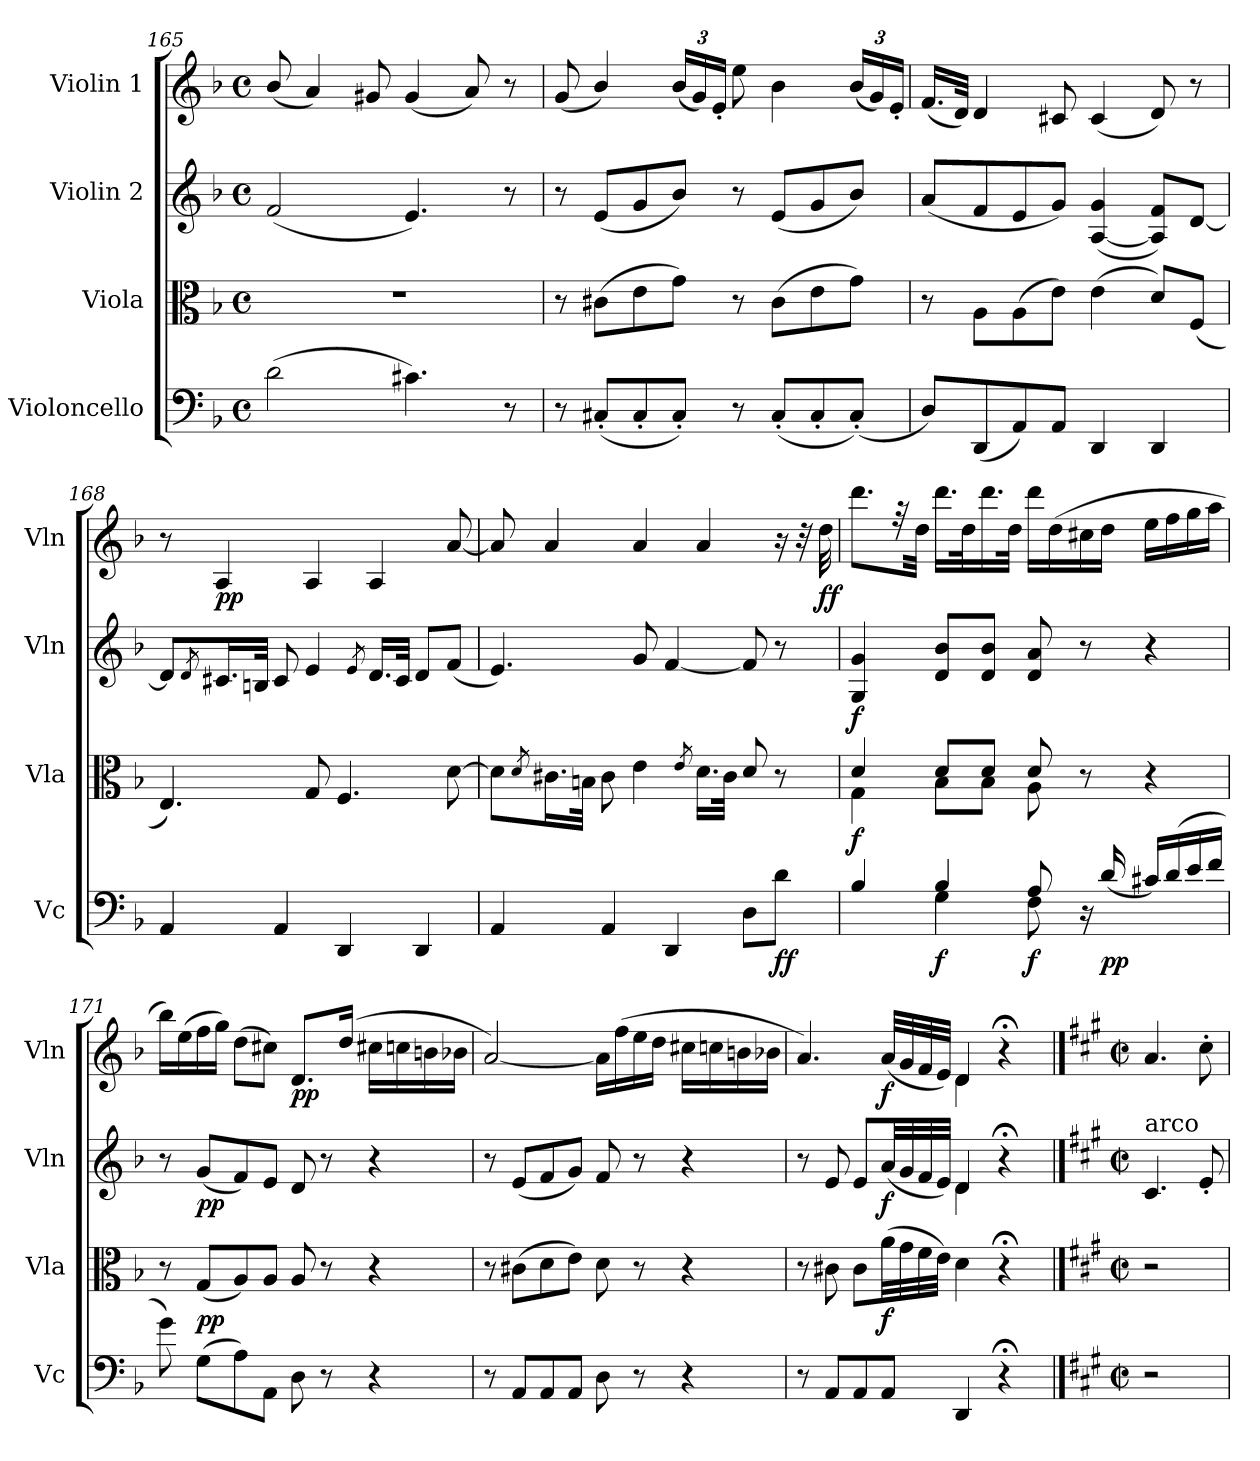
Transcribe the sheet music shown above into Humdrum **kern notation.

**kern	**dynam	**kern	**dynam	**kern	**dynam	**kern	**dynam
*part4	*part4	*part3	*part3	*part2	*part2	*part1	*part1
*staff4	*staff4	*staff3	*staff3	*staff2	*staff2	*staff1	*staff1
*I"Violoncello	*	*I"Viola	*	*I"Violin 2	*	*I"Violin 1	*
*I'Vc	*	*I'Vla	*	*I'Vln	*	*I'Vln	*
*clefF4	*	*clefC3	*	*clefG2	*	*clefG2	*
*k[b-]	*	*k[b-]	*	*k[b-]	*	*k[b-]	*
*M4/4	*	*M4/4	*	*M4/4	*	*M4/4	*
*met(c)	*	*met(c)	*	*met(c)	*	*met(c)	*
=165	=165	=165	=165	=165	=165	=165	=165
!	!LO:DY:b	!	!	!	!LO:DY:b	!	!
(>2d\	other-dynamics	1r	.	(<2f/	other-dynamics	(<8b-/	.
.	.	.	.	.	.	4a/)	.
.	.	.	.	.	.	8g#X/	.
4.c#X\)	.	.	.	4.e/)	.	(<4g#/	.
.	.	.	.	.	.	8a/)	.
8r	.	.	.	8r	.	8r	.
!!LO:LB:g=z
=166	=166	=166	=166	=166	=166	=166	=166
8r	.	8r	.	8r	.	(<8g/	.
!	!LO:DY:b	!	!LO:DY:b	!	!LO:DY:b	!	!
(<8C#X'/L	other-dynamics	(>8c#X\L	other-dynamics	(<8e/L	other-dynamics	4b-/)	.
8C#'/	.	8e\	.	8g/	.	.	.
*	*	*	*	*	*	*Xbrackettup	*
8C#'/J)	.	8g\J)	.	8b-/J)	.	(<24b-/LL	.
.	.	.	.	.	.	24g/)	.
.	.	.	.	.	.	24e'/JJ	.
8r	.	8r	.	8r	.	8ee\	.
(<8C#'/L	.	(>8c#\L	.	(<8e/L	.	4b-\	.
8C#'/	.	8e\	.	8g/	.	.	.
(<8C#'/J)	.	8g\J)	.	8b-/J)	.	(<24b-/LL	.
.	.	.	.	.	.	24g/)	.
.	.	.	.	.	.	24e'/JJ	.
=167	=167	=167	=167	=167	=167	=167	=167
8D/L)	.	8r	.	(<8a/L	.	(<16.f/LL	.
.	.	.	.	.	.	32d/JJk)	.
(<8DD/	.	8A\L	.	8f/	.	4d/	.
8AA/)	.	(>8A\	.	8e/	.	.	.
8AA/J	.	8e\J)	.	8g/J)	.	8c#X/	.
4DD/	.	(>4e\	.	(>[4A/ 4g/	.	(<4c#/	.
4DD/	.	8d/L)	.	8A/] 8f/L)	.	8d/)	.
.	.	(<8F/J	.	[8d/J	.	8r	.
=168	=168	=168	=168	=168	=168	=168	=168
4AA/	.	4.E/)	.	8d/L]	.	8r	.
.	.	.	.	8qd/	.	.	.
!	!	!	!	!	!	!	!LO:DY:b
.	.	.	.	16.c#X/L	.	4A/	pp
.	.	.	.	32Bn/JJk	.	.	.
4AA/	.	.	.	8c#/	.	.	.
.	.	8G/	.	4e/	.	4A/	.
4DD/	.	4.F/	.	.	.	.	.
.	.	.	.	8qe/	.	.	.
.	.	.	.	16.d/LL	.	4A/	.
.	.	.	.	32c#/JJk	.	.	.
4DD/	.	.	.	8d/L	.	.	.
.	.	[8d\	.	(<8f/J	.	[8a/	.
=169	=169	=169	=169	=169	=169	=169	=169
4AA/	.	8d\L]	.	4.e/)	.	8a/]	.
.	.	8qd/	.	.	.	.	.
.	.	16.c#X\L	.	.	.	4a/	.
.	.	32Bn\JJk	.	.	.	.	.
4AA/	.	8c#\	.	.	.	.	.
.	.	4e\	.	8g/	.	4a/	.
4DD/	.	.	.	[4f/	.	.	.
.	.	8qe/	.	.	.	.	.
.	.	16.d\LL	.	.	.	4a/	.
.	.	32c#\JJk	.	.	.	.	.
8D\L	.	8d/	.	8f/]	.	.	.
!	!LO:DY:b	!	!	!	!	!	!
8d\J	ff	8r	.	8r	.	16r	.
.	.	.	.	.	.	32r	.
!	!	!	!	!	!	!	!LO:DY:b
.	.	.	.	.	.	32dd\	ff
!!LO:LB:g=z
=170	=170	=170	=170	=170	=170	=170	=170
*^	*	*^	*	*	*	*	*
!	!	!	!	!	!LO:DY:b	!	!LO:DY:b	!	!
4B-/	4ryy	.	4d/	4G\	f	4G/ 4g/	f	8.ddd\L	.
.	.	.	.	.	.	.	.	32r	.
.	.	.	.	.	.	.	.	32dd\Jkk	.
!	!	!LO:DY:b	!	!	!	!	!	!	!
4B-/	4G\	f	8d/L	8B-\L	.	8d/ 8b-/L	.	16.ddd\LL	.
.	.	.	.	.	.	.	.	32dd\K	.
.	.	.	8d/J	8B-\J	.	8d/ 8b-/J	.	16.ddd\	.
.	.	.	.	.	.	.	.	32dd\JJk	.
!	!	!LO:DY:b	!	!	!	!	!	!	!
8A/	8F\	f	8d/	8A\	.	8d/ 8a/	.	16ddd\LL	.
!	!	!	!	!	!	!	!	!	!LO:DY:b
.	.	.	.	.	.	.	.	(>16dd\	other-dynamics
16r	8ryy	.	8r	4.ryy	.	8r	.	16cc#X\	.
!	!	!LO:DY:b	!	!	!	!	!	!	!
(>16d/	.	pp	.	.	.	.	.	16dd\JJ	.
16c#X/LL)	4ryy	.	4r	.	.	4r	.	16ee\LL	.
(>16d/	.	.	.	.	.	.	.	16ff\	.
16e/	.	.	.	.	.	.	.	16gg\	.
16f/JJ	.	.	.	.	.	.	.	16aa\JJ	.
*v	*v	*	*	*	*	*	*	*	*
*	*	*v	*v	*	*	*	*	*
=171	=171	=171	=171	=171	=171	=171	=171
8g\)	.	8r	.	8r	.	16bb-\LL)	.
.	.	.	.	.	.	(>16ee\	.
!	!	!	!LO:DY:b	!	!LO:DY:b	!	!
(>8G\L	.	(<8G/L	pp	(<8g/L	pp	16ff\	.
.	.	.	.	.	.	16gg\JJ)	.
8A\)	.	8A/)	.	8f/)	.	(>8dd\L	.
8AA\J	.	8A/J	.	8e/J	.	8cc#X\J)	.
!	!	!	!	!	!	!	!LO:DY:b
8D\	.	8A/	.	8d/	.	8.d/L	pp
8r	.	8r	.	8r	.	.	.
.	.	.	.	.	.	(>16dd/Jk	.
4r	.	4r	.	4r	.	16cc#X\LL	.
.	.	.	.	.	.	16ccn\	.
.	.	.	.	.	.	16bn\	.
.	.	.	.	.	.	16b-X\JJ	.
=172	=172	=172	=172	=172	=172	=172	=172
8r	.	8r	.	8r	.	[2a/)	.
8AA/L	.	(>8c#X\L	.	(<8e/L	.	.	.
8AA/	.	8d\	.	8f/	.	.	.
8AA/J	.	8e\J)	.	8g/J)	.	.	.
8D\	.	8d\	.	8f/	.	16a\LL]	.
.	.	.	.	.	.	(>16ff\	.
8r	.	8r	.	8r	.	16ee\	.
.	.	.	.	.	.	16dd\JJ	.
4r	.	4r	.	4r	.	16cc#X\LL	.
.	.	.	.	.	.	16ccn\	.
.	.	.	.	.	.	16bn\	.
.	.	.	.	.	.	16b-X\JJ	.
=173	=173	=173	=173	=173	=173	=173	=173
*	*	*	*	*^	*	*^	*
8r	.	8r	.	8r	2ryy	.	4.a/)	2ryy	.
8AA/L	.	8c#X\	.	8e/	.	.	.	.	.
8AA/	.	8c#\L	.	8e/L	.	.	.	.	.
!	!LO:DY:b	!	!LO:DY:b	!	!	!LO:DY:b	!	!	!LO:DY:b
8AA/J	other-dynamics	(>32a\LL	f	(>32a/LL	.	f	(>32a/LLL	.	f
.	.	32g\	.	32g/	.	.	32g/	.	.
.	.	32f\	.	32f/	.	.	32f/	.	.
.	.	32e\JJJ)	.	32e/JJJ)	.	.	32e/JJJ)	.	.
4DD/	.	4d\	.	4d/	4d\	.	4d/	4d\	.
4r;<	.	4r;<	.	4r;<	4ryy	.	4r;<	8ryy	.
.	.	.	.	.	.	.	.	8ryy	.
*	*	*	*	*v	*v	*	*	*	*
*	*	*	*	*	*	*v	*v	*
!!LO:PB:g=z
==173X6	==173X6	==173X6	==173X6	==173X6	==173X6	==173X6	==173X6
*k[f#c#g#]	*	*k[f#c#g#]	*	*k[f#c#g#]	*	*k[f#c#g#]	*
*M2/2	*	*M2/2	*	*M2/2	*	*M2/2	*
*met(c|)	*	*met(c|)	*	*met(c|)	*	*met(c|)	*
*	*	*	*	*	*	*^	*
!	!	!	!	!	!	!LO:TX:a:B:t=Allegretto giusto	!	!
!	!	!	!	!	!	!LO:TX:a:t=arco	!	!
!	!	!	!	!LO:TX:a:t=arco	!	!	!	!
!	!	!	!	!	!LO:DY:b	!	!	!
!	!	!	!	!	!LO:DY:n=1:b	!	!	!LO:DY:b
!	!	!	!	!	!	!	!	!LO:DY:n=1:b
*	*	*	*	*	*	*v	*v	*
2r	.	2r	.	4.c#/	mf pp	4.a/	mf pp
.	.	.	.	8e'/	.	8cc#'\	.
=	=	=	=	=	=	=	=
*-	*-	*-	*-	*-	*-	*-	*-
